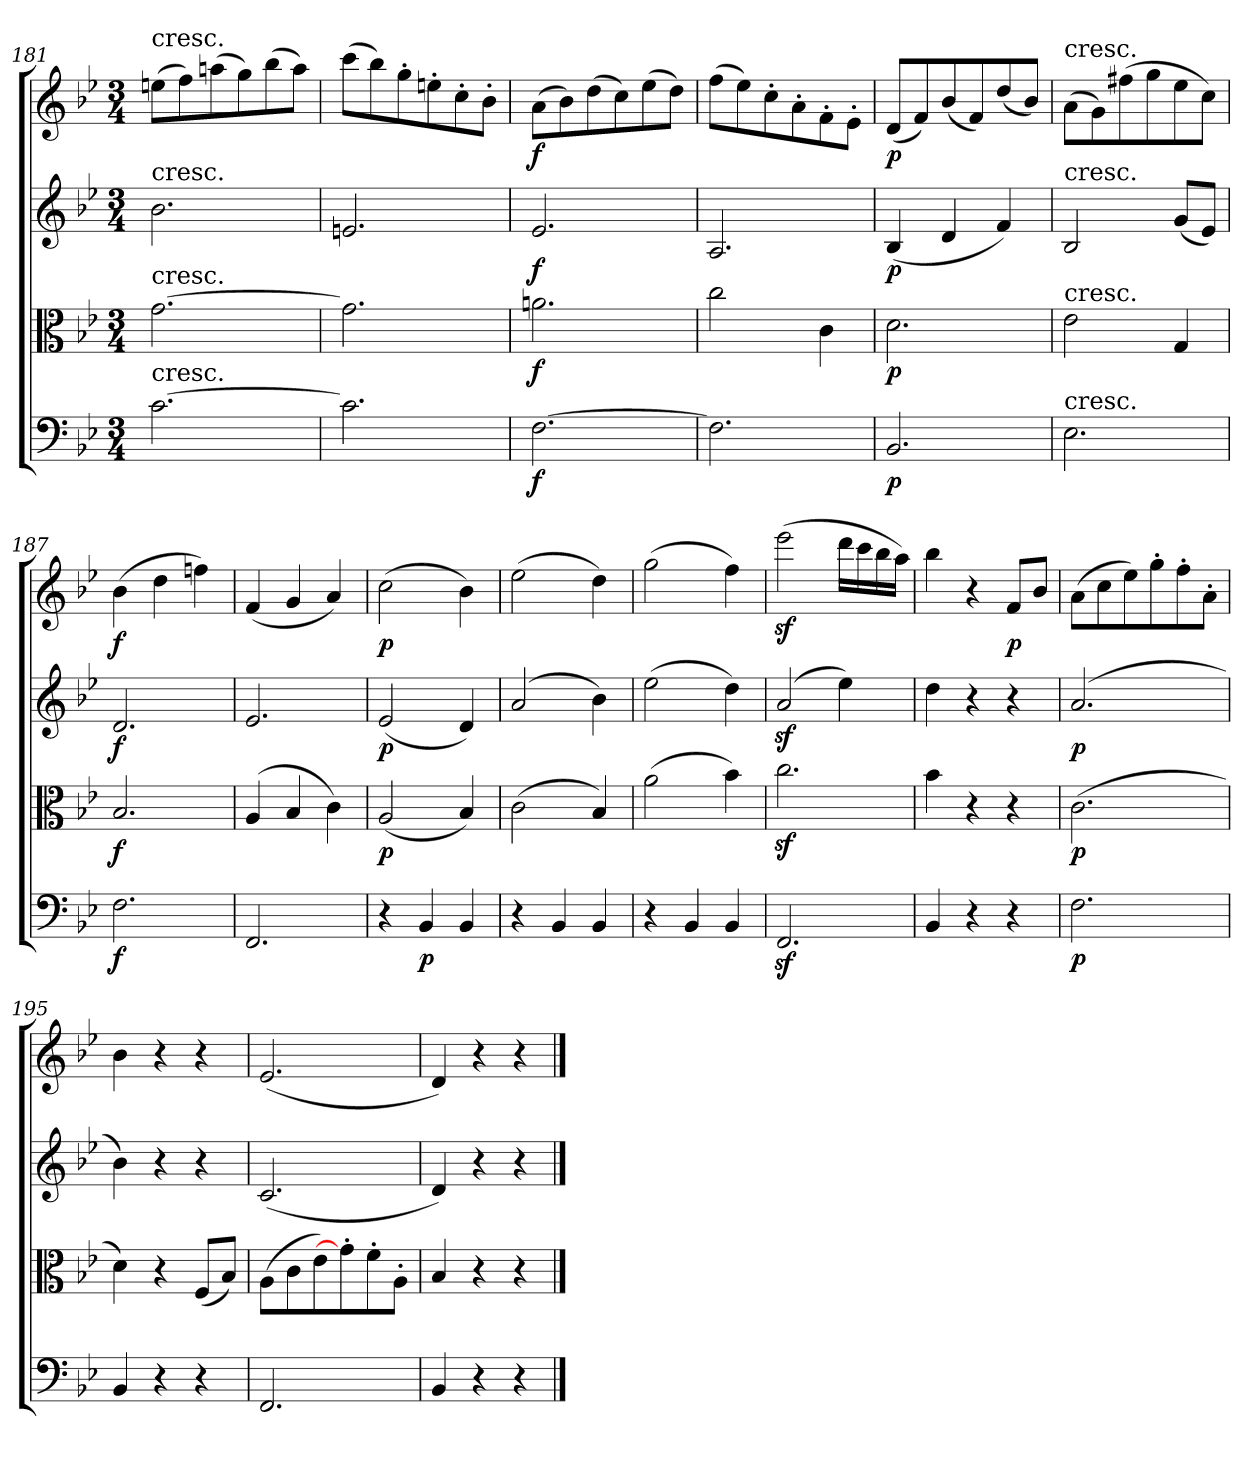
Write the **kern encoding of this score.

**kern	**dynam	**kern	**dynam	**kern	**dynam	**kern	**dynam
*part4	*part4	*part3	*part3	*part2	*part2	*part1	*part1
*staff4	*staff4	*staff3	*staff3	*staff2	*staff2	*staff1	*staff1
*clefF4	*	*clefC3	*	*clefG2	*	*clefG2	*
*k[b-e-]	*	*k[b-e-]	*	*k[b-e-]	*	*k[b-e-]	*
*B-:	*	*B-:	*	*B-:	*	*B-:	*
*M3/4	*	*M3/4	*	*M3/4	*	*M3/4	*
=181	=181	=181	=181	=181	=181	=181	=181
!	!	!	!	!	!	!LO:TX:t=cresc.	!
!	!	!	!	!LO:TX:t=cresc.	!	!	!
!	!	!LO:TX:t=cresc.	!	!	!	!	!
!LO:TX:t=cresc.	!	!	!	!	!	!	!
[2.c\	.	[2.g\	.	2.b-\	.	(8een\L	.
.	.	.	.	.	.	8ff\)	.
.	.	.	.	.	.	(8aan\	.
.	.	.	.	.	.	8gg\)	.
.	.	.	.	.	.	(8bb-\	.
.	.	.	.	.	.	8aa\J)	.
=182	=182	=182	=182	=182	=182	=182	=182
2.c\]	.	2.g\]	.	2.en/	.	(8ccc\L	.
.	.	.	.	.	.	8bb-\)	.
.	.	.	.	.	.	8gg'\	.
.	.	.	.	.	.	8een'\	.
.	.	.	.	.	.	8cc'\	.
.	.	.	.	.	.	8b-'\J	.
=183	=183	=183	=183	=183	=183	=183	=183
[2.F\	f	2.an\	f	2.e-/	f	(8a\L	f
.	.	.	.	.	.	8b-\)	.
.	.	.	.	.	.	(8dd\	.
.	.	.	.	.	.	8cc\)	.
.	.	.	.	.	.	(8ee-\	.
.	.	.	.	.	.	8dd\J)	.
=184	=184	=184	=184	=184	=184	=184	=184
2.F\]	.	2cc\	.	2.A/	.	(8ff\L	.
.	.	.	.	.	.	8ee-\)	.
.	.	.	.	.	.	8cc'\	.
.	.	.	.	.	.	8a'\	.
.	.	4c\	.	.	.	8f'\	.
.	.	.	.	.	.	8e-'\J	.
=185	=185	=185	=185	=185	=185	=185	=185
2.BB-/	p	2.d\	p	(4B-/	p	(8d/L	p
.	.	.	.	.	.	8f/)	.
.	.	.	.	4d/	.	(8b-/	.
.	.	.	.	.	.	8f/)	.
.	.	.	.	4f/)	.	(8dd/	.
.	.	.	.	.	.	8b-/J)	.
=186	=186	=186	=186	=186	=186	=186	=186
!	!	!	!	!	!	!LO:TX:t=cresc.	!
!	!	!	!	!LO:TX:t=cresc.	!	!	!
!	!	!LO:TX:t=cresc.	!	!	!	!	!
!LO:TX:t=cresc.	!	!	!	!	!	!	!
2.E-\	.	2e-\	.	2B-/	.	(8a\L	.
.	.	.	.	.	.	8g\)	.
.	.	.	.	.	.	(8ff#X\	.
.	.	.	.	.	.	8gg\	.
.	.	4G/	.	(8g/L	.	8ee-\	.
.	.	.	.	8e-/J)	.	8cc\J)	.
=187	=187	=187	=187	=187	=187	=187	=187
2.F\	f	2.B-/	f	2.d/	f	(4b-\	f
.	.	.	.	.	.	4dd\	.
.	.	.	.	.	.	4ffn\)	.
=188	=188	=188	=188	=188	=188	=188	=188
2.FF/	.	(4A/	.	2.e-/	.	(4f/	.
.	.	4B-/	.	.	.	4g/	.
.	.	4c\)	.	.	.	4a/)	.
=189	=189	=189	=189	=189	=189	=189	=189
4r	.	(2A/	p	(2e-/	p	(2cc\	p
4BB-/	p	.	.	.	.	.	.
4BB-/	.	4B-/)	.	4d/)	.	4b-\)	.
=190	=190	=190	=190	=190	=190	=190	=190
4r	.	(2c\	.	(2a/	.	(2ee-\	.
4BB-/	.	.	.	.	.	.	.
4BB-/	.	4B-/)	.	4b-\)	.	4dd\)	.
=191	=191	=191	=191	=191	=191	=191	=191
4r	.	(2a\	.	(2ee-\	.	(2gg\	.
4BB-/	.	.	.	.	.	.	.
4BB-/	.	4b-\)	.	4dd\)	.	4ff\)	.
=192	=192	=192	=192	=192	=192	=192	=192
2.FFz/	.	2.ccz\	.	(2az/	.	(2eee-z\	.
.	.	.	.	4ee-\)	.	16ddd\LL	.
.	.	.	.	.	.	16ccc\	.
.	.	.	.	.	.	16bb-\	.
.	.	.	.	.	.	16aa\JJ)	.
=193	=193	=193	=193	=193	=193	=193	=193
4BB-/	.	4b-\	.	4dd\	.	4bb-\	.
4r	.	4r	.	4r	.	4r	.
4r	.	4r	.	4r	.	8f/L	p
.	.	.	.	.	.	8b-/J	.
=194	=194	=194	=194	=194	=194	=194	=194
2.F\	p	(2.c\	p	(2.a/	p	(8a\L	.
.	.	.	.	.	.	8cc\	.
.	.	.	.	.	.	8ee-\)	.
.	.	.	.	.	.	8gg'\	.
.	.	.	.	.	.	8ff'\	.
.	.	.	.	.	.	8a'\J	.
=195	=195	=195	=195	=195	=195	=195	=195
4BB-/	.	4d\)	.	4b-\)	.	4b-\	.
4r	.	4r	.	4r	.	4r	.
4r	.	(8F/L	.	4r	.	4r	.
.	.	8B-/J)	.	.	.	.	.
=196	=196	=196	=196	=196	=196	=196	=196
2.FF/	.	(8A\L	.	(2.c/	.	(2.e-/	.
.	.	8c\	.	.	.	.	.
.	.	8e-\)	.	.	.	.	.
.	.	8g'\]	.	.	.	.	.
.	.	8f'\	.	.	.	.	.
.	.	8A'\J	.	.	.	.	.
=197	=197	=197	=197	=197	=197	=197	=197
4BB-/	.	4B-/	.	4d/)	.	4d/)	.
4r	.	4r	.	4r	.	4r	.
4r	.	4r	.	4r	.	4r	.
==	==	==	==	==	==	==	==
*-	*-	*-	*-	*-	*-	*-	*-
